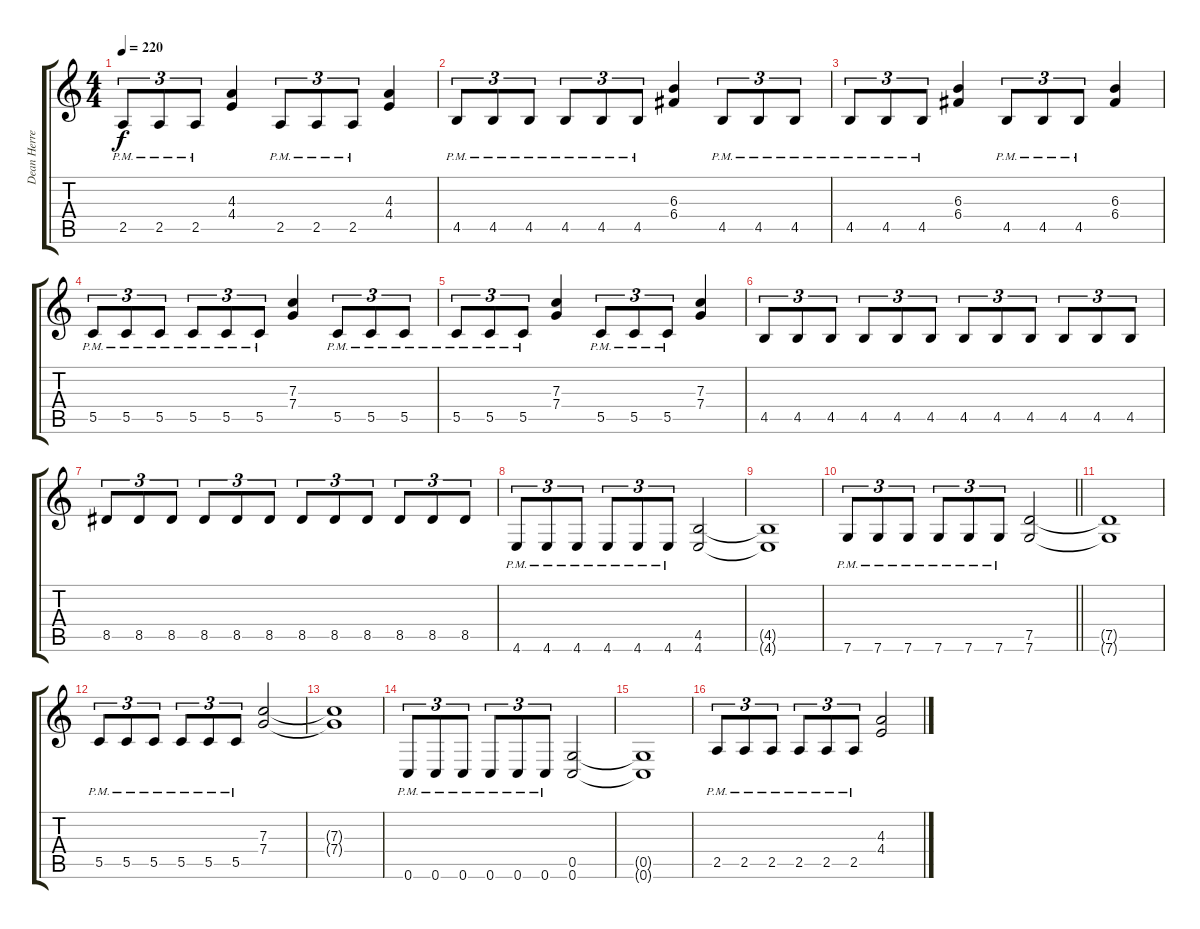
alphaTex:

\track ("Dean Herrera" "Dean Herre") {instrument distortionguitar}
\staff {score tabs}
\tuning (D4 A3 F3 C3 G2 C2) {hide}
\ts (4 4)
\tempo 220
\clef g2
\ks c
2.5{pm}.8{tu (3 2) dy f} 2.5{pm}.8{tu (3 2)} 2.5{pm}.8{tu (3 2)} (4.3 4.4).4 2.5{pm}.8{tu (3 2)} 2.5{pm}.8{tu (3 2)} 2.5{pm}.8{tu (3 2)} (4.3 4.4).4 |
4.5{pm}.8{tu (3 2)} 4.5{pm}.8{tu (3 2)} 4.5{pm}.8{tu (3 2)} 4.5{pm}.8{tu (3 2)} 4.5{pm}.8{tu (3 2)} 4.5{pm}.8{tu (3 2)} (6.3 6.4).4 4.5{pm}.8{tu (3 2)} 4.5{pm}.8{tu (3 2)} 4.5{pm}.8{tu (3 2)} |
4.5{pm}.8{tu (3 2)} 4.5{pm}.8{tu (3 2)} 4.5{pm}.8{tu (3 2)} (6.3 6.4).4 4.5{pm}.8{tu (3 2)} 4.5{pm}.8{tu (3 2)} 4.5{pm}.8{tu (3 2)} (6.3 6.4).4 |
5.5{pm}.8{tu (3 2)} 5.5{pm}.8{tu (3 2)} 5.5{pm}.8{tu (3 2)} 5.5{pm}.8{tu (3 2)} 5.5{pm}.8{tu (3 2)} 5.5{pm}.8{tu (3 2)} (7.3 7.4).4 5.5{pm}.8{tu (3 2)} 5.5{pm}.8{tu (3 2)} 5.5{pm}.8{tu (3 2)} |
5.5{pm}.8{tu (3 2)} 5.5{pm}.8{tu (3 2)} 5.5{pm}.8{tu (3 2)} (7.3 7.4).4 5.5{pm}.8{tu (3 2)} 5.5{pm}.8{tu (3 2)} 5.5{pm}.8{tu (3 2)} (7.3 7.4).4 |
4.5.8{tu (3 2)} 4.5.8{tu (3 2)} 4.5.8{tu (3 2)} 4.5.8{tu (3 2)} 4.5.8{tu (3 2)} 4.5.8{tu (3 2)} 4.5.8{tu (3 2)} 4.5.8{tu (3 2)} 4.5.8{tu (3 2)} 4.5.8{tu (3 2)} 4.5.8{tu (3 2)} 4.5.8{tu (3 2)} |
8.5.8{tu (3 2)} 8.5.8{tu (3 2)} 8.5.8{tu (3 2)} 8.5.8{tu (3 2)} 8.5.8{tu (3 2)} 8.5.8{tu (3 2)} 8.5.8{tu (3 2)} 8.5.8{tu (3 2)} 8.5.8{tu (3 2)} 8.5.8{tu (3 2)} 8.5.8{tu (3 2)} 8.5.8{tu (3 2)} |
4.6{pm}.8{tu (3 2)} 4.6{pm}.8{tu (3 2)} 4.6{pm}.8{tu (3 2)} 4.6{pm}.8{tu (3 2)} 4.6{pm}.8{tu (3 2)} 4.6{pm}.8{tu (3 2)} (4.5 4.6).2 |
(4.5{t} 4.6{t}).1 |
\barLineRight lightlight
7.6{pm}.8{tu (3 2)} 7.6{pm}.8{tu (3 2)} 7.6{pm}.8{tu (3 2)} 7.6{pm}.8{tu (3 2)} 7.6{pm}.8{tu (3 2)} 7.6{pm}.8{tu (3 2)} (7.5 7.6).2 |
\section ("" "")
(7.5{t} 7.6{t}).1 |
5.5{pm}.8{tu (3 2)} 5.5{pm}.8{tu (3 2)} 5.5{pm}.8{tu (3 2)} 5.5{pm}.8{tu (3 2)} 5.5{pm}.8{tu (3 2)} 5.5{pm}.8{tu (3 2)} (7.3 7.4).2 |
(7.3{t} 7.4{t}).1 |
0.6{pm}.8{tu (3 2)} 0.6{pm}.8{tu (3 2)} 0.6{pm}.8{tu (3 2)} 0.6{pm}.8{tu (3 2)} 0.6{pm}.8{tu (3 2)} 0.6{pm}.8{tu (3 2)} (0.5 0.6).2 |
(0.5{t} 0.6{t}).1 |
2.5{pm}.8{tu (3 2)} 2.5{pm}.8{tu (3 2)} 2.5{pm}.8{tu (3 2)} 2.5{pm}.8{tu (3 2)} 2.5{pm}.8{tu (3 2)} 2.5{pm}.8{tu (3 2)} (4.3 4.4).2
